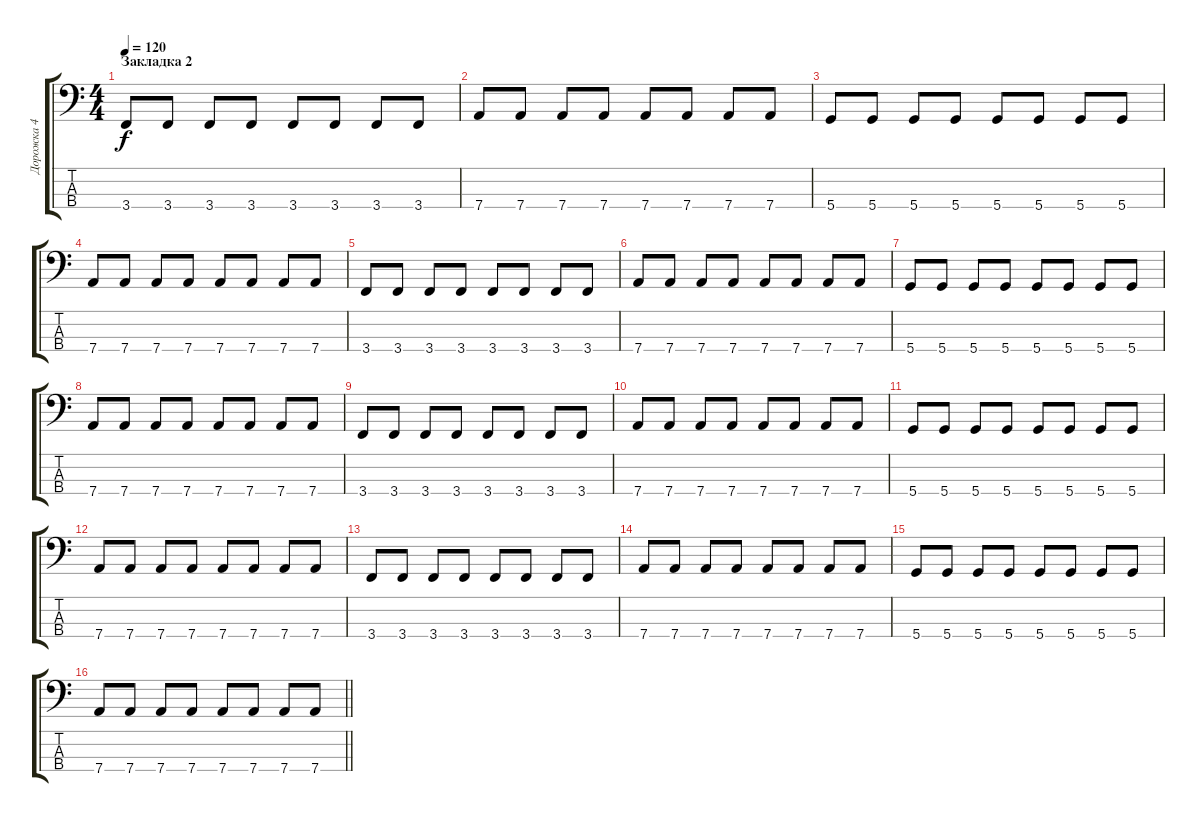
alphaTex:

\track ("Дорожка 4" "Дорожка 4") {instrument electricbassfinger}
\staff {score tabs}
\tuning (G2 D2 A1 D1) {hide}
\ts (4 4)
\section ("" "Закладка 2")
\tempo 120
\clef f4
\ks c
3.4.8{dy f} 3.4.8 3.4.8 3.4.8 3.4.8 3.4.8 3.4.8 3.4.8 |
7.4.8 7.4.8 7.4.8 7.4.8 7.4.8 7.4.8 7.4.8 7.4.8 |
5.4.8 5.4.8 5.4.8 5.4.8 5.4.8 5.4.8 5.4.8 5.4.8 |
7.4.8 7.4.8 7.4.8 7.4.8 7.4.8 7.4.8 7.4.8 7.4.8 |
3.4.8 3.4.8 3.4.8 3.4.8 3.4.8 3.4.8 3.4.8 3.4.8 |
7.4.8 7.4.8 7.4.8 7.4.8 7.4.8 7.4.8 7.4.8 7.4.8 |
5.4.8 5.4.8 5.4.8 5.4.8 5.4.8 5.4.8 5.4.8 5.4.8 |
7.4.8 7.4.8 7.4.8 7.4.8 7.4.8 7.4.8 7.4.8 7.4.8 |
3.4.8 3.4.8 3.4.8 3.4.8 3.4.8 3.4.8 3.4.8 3.4.8 |
7.4.8 7.4.8 7.4.8 7.4.8 7.4.8 7.4.8 7.4.8 7.4.8 |
5.4.8 5.4.8 5.4.8 5.4.8 5.4.8 5.4.8 5.4.8 5.4.8 |
7.4.8 7.4.8 7.4.8 7.4.8 7.4.8 7.4.8 7.4.8 7.4.8 |
3.4.8 3.4.8 3.4.8 3.4.8 3.4.8 3.4.8 3.4.8 3.4.8 |
7.4.8 7.4.8 7.4.8 7.4.8 7.4.8 7.4.8 7.4.8 7.4.8 |
5.4.8 5.4.8 5.4.8 5.4.8 5.4.8 5.4.8 5.4.8 5.4.8 |
\barLineRight lightlight
7.4.8 7.4.8 7.4.8 7.4.8 7.4.8 7.4.8 7.4.8 7.4.8
